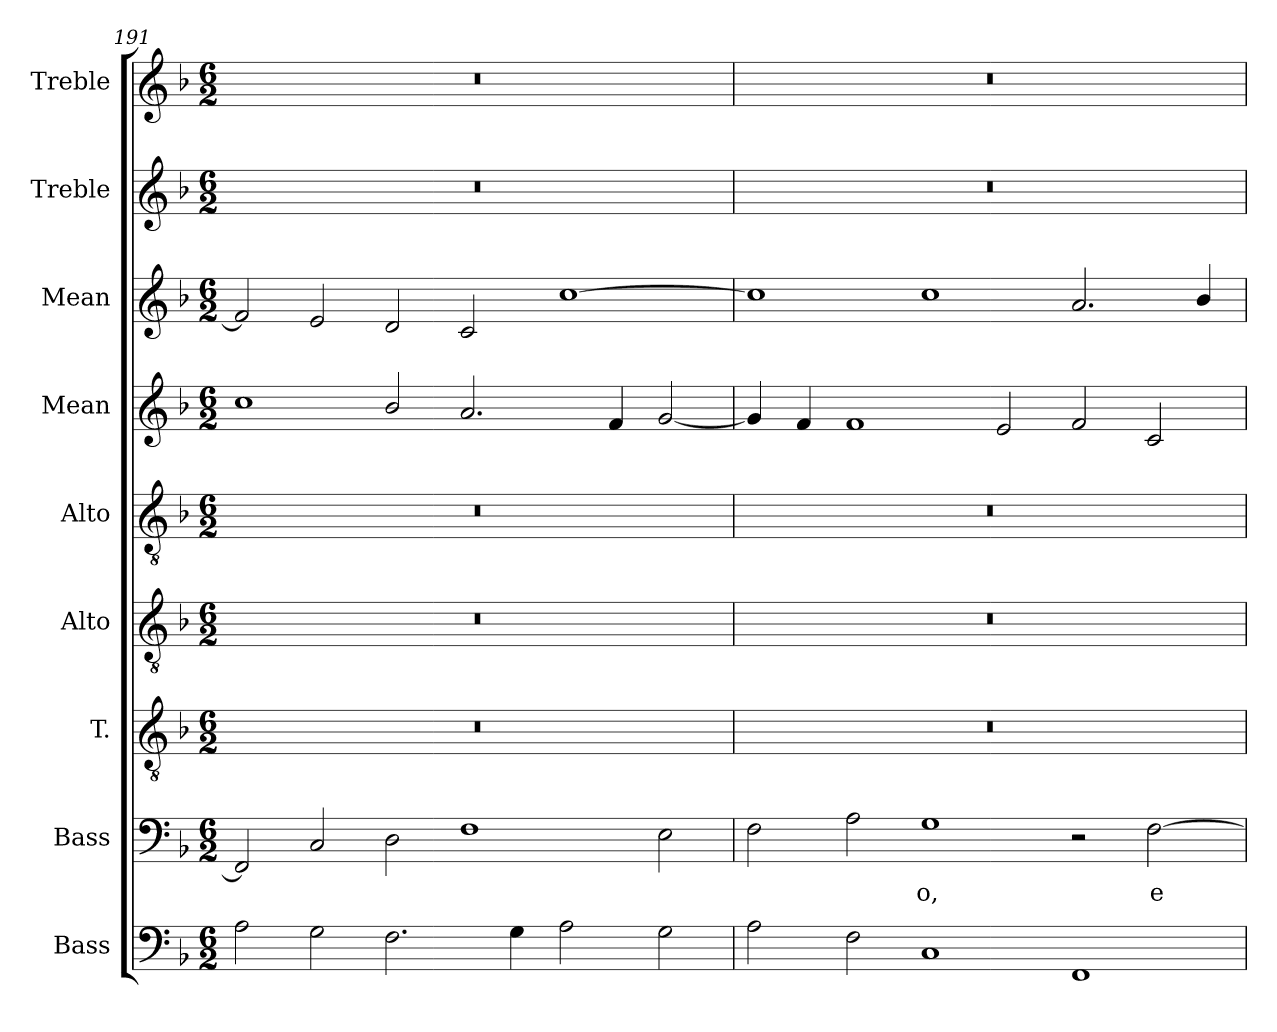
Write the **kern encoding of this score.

**kern	**kern	**text	**kern	**kern	**kern	**kern	**kern	**kern	**kern
*part9	*part8	*part8	*part7	*part6	*part5	*part4	*part3	*part2	*part1
*staff9	*staff8	*staff8	*staff7	*staff6	*staff5	*staff4	*staff3	*staff2	*staff1
*I"Bass	*I"Bass	*	*I"T.	*I"Alto	*I"Alto	*I"Mean	*I"Mean	*I"Treble	*I"Treble
*I'B.	*I'B.	*	*I'T.	*I'A2.	*I'A1.	*I'M.	*I'M.	*I'Tr.	*I'Tr.
!!LO:PB:g=z
*clefF4	*clefF4	*	*clefGv2	*clefGv2	*clefGv2	*clefG2	*clefG2	*clefG2	*clefG2
*	*	*	*ITrd7c12	*ITrd7c12	*ITrd7c12	*	*	*	*
*k[b-]	*k[b-]	*	*k[b-]	*k[b-]	*k[b-]	*k[b-]	*k[b-]	*k[b-]	*k[b-]
*F:	*F:	*	*F:	*F:	*F:	*F:	*F:	*F:	*F:
*M6/2	*M6/2	*	*M6/2	*M6/2	*M6/2	*M6/2	*M6/2	*M6/2	*M6/2
=191	=191	=191	=191	=191	=191	=191	=191	=191	=191
!	!	!	!LO:N:vis=1	!LO:N:vis=1	!LO:N:vis=1	!	!	!LO:N:vis=1	!LO:N:vis=1
2Ai\	2FFi/]	.	0.r	0.r	0.r	1cci	2fi/]	0.r	0.r
2Gi\	2Ci/	.	.	.	.	.	2ei/	.	.
2.Fi\	2Di\	.	.	.	.	2b-i/	2di/	.	.
.	1Fi	.	.	.	.	2.ai/	2ci/	.	.
4Gi\	.	.	.	.	.	.	.	.	.
2Ai\	.	.	.	.	.	.	[>1cci	.	.
.	.	.	.	.	.	4fi/	.	.	.
2Gi\	2Ei\	.	.	.	.	[<2gi/	.	.	.
=192	=192	=192	=192	=192	=192	=192	=192	=192	=192
!	!	!	!LO:N:vis=1	!LO:N:vis=1	!LO:N:vis=1	!	!	!LO:N:vis=1	!LO:N:vis=1
2Ai\	2Fi\	.	0.r	0.r	0.r	4gi/]	1cci]	0.r	0.r
.	.	.	.	.	.	4fi/	.	.	.
2Fi\	2Ai\	.	.	.	.	1fi	.	.	.
!	!	!LO:LY:b:color=#000000	!	!	!	!	!	!	!
1Ci	1Gi	o,	.	.	.	.	1cci	.	.
.	.	.	.	.	.	2ei/	.	.	.
1FFi	2r	.	.	.	.	2fi/	2.ai/	.	.
!	!	!LO:LY:b:color=#000000	!	!	!	!	!	!	!
.	[>2Fi\	e	.	.	.	2ci/	.	.	.
.	.	.	.	.	.	.	4b-i/	.	.
=	=	=	=	=	=	=	=	=	=
*-	*-	*-	*-	*-	*-	*-	*-	*-	*-
